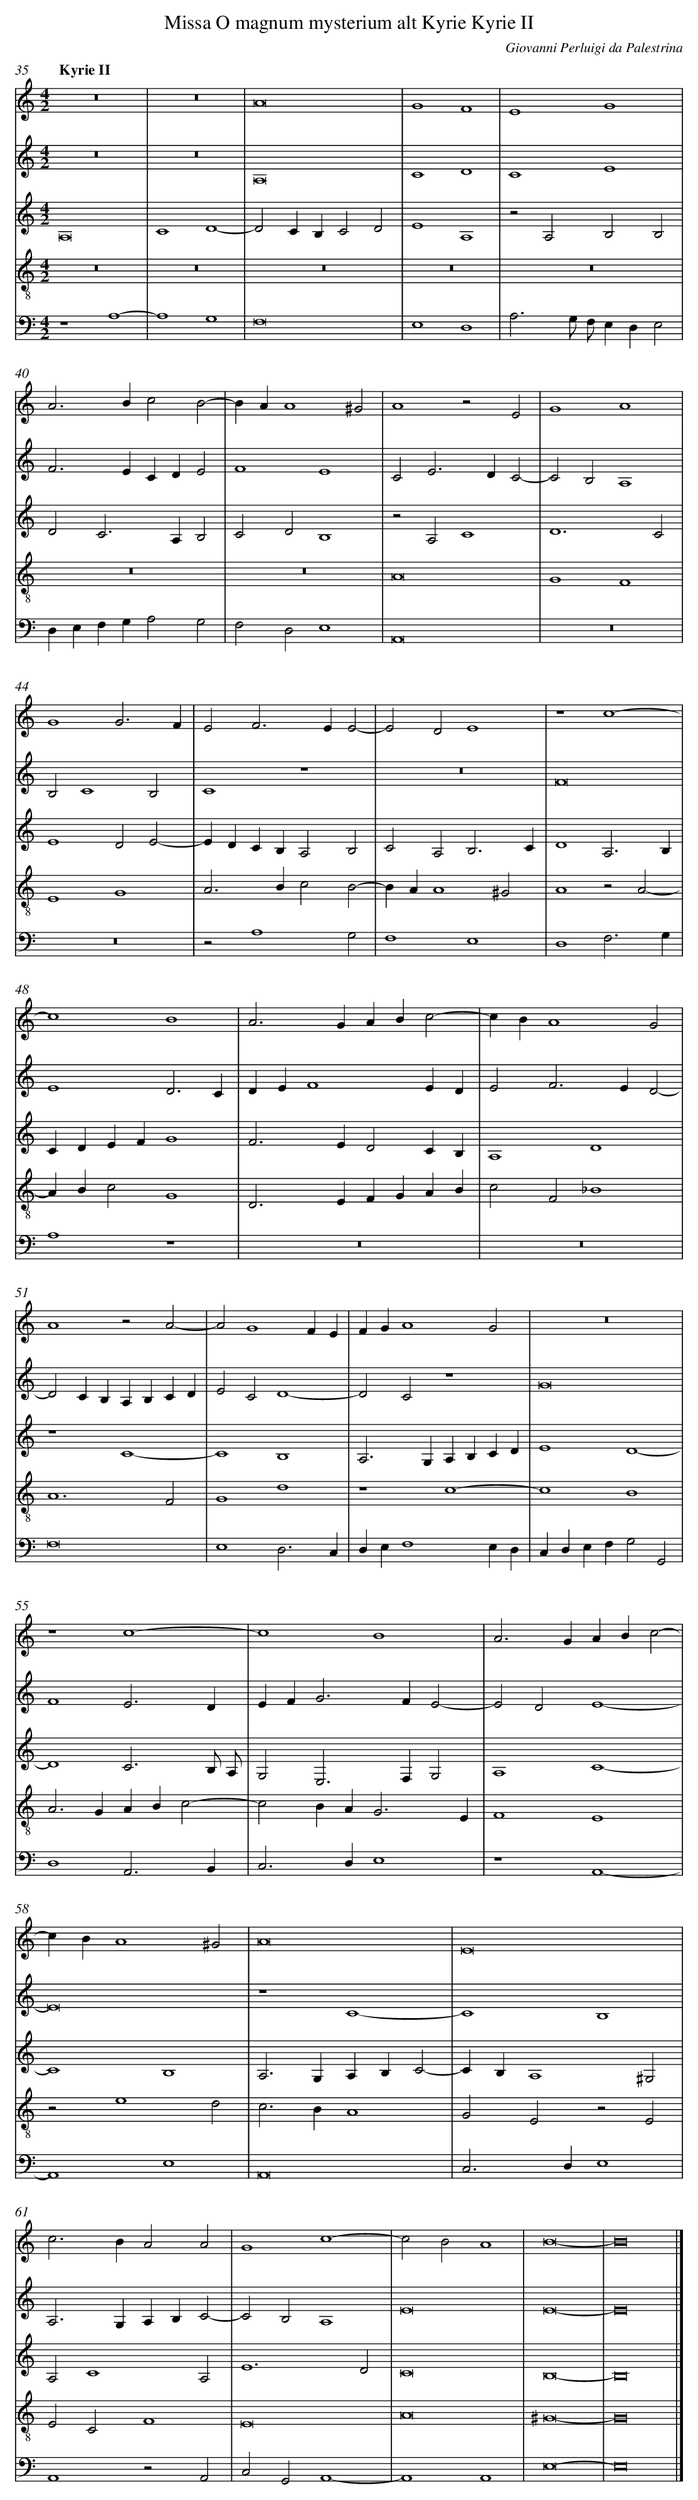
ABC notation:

X:1
T: Missa O magnum mysterium alt Kyrie Kyrie II
C: Giovanni Perluigi da Palestrina
L: 1/4
M: 4/2
Q: "Kyrie II"
V: 1 clef=treble
V: 2 clef=treble
V: 3 clef=treble
V: 4 clef=treble-8
V: 5 clef=bass
K: C
[V:1] z8 |
[V:2] z8 |
[V:3] A,8 |
[V:4] z8 |
[V:5] z4A,4- |
[V:1] z8 |
[V:2] z8 |
[V:3] C4D4- |
[V:4] z8 |
[V:5] A,4G,4 |
[V:1] A8 |
[V:2] A,8 |
[V:3] D2CB,C2D2 |
[V:4] z8 |
[V:5] F,8 |
[V:1] G4F4 |
[V:2] C4D4 |
[V:3] E4A,4 |
[V:4] z8 |
[V:5] E,4D,4 |
[V:1] E4G4 |
[V:2] C4E4 |
[V:3] z2A,2B,2B,2 |
[V:4] z8 |
[V:5] A,3G,/ F,/E,D,E,2 |
[V:1] A2>B2c2B2- |
[V:2] F2>E2CDE2 |
[V:3] D2C2>A,2B,2 |
[V:4] z8 |
[V:5] D,E,F,G,A,2G,2 |
[V:1] BAA4^G2 |
[V:2] F4E4 |
[V:3] C2D2B,4 |
[V:4] z8 |
[V:5] F,2D,2E,4 |
[V:1] A4z2E2 |
[V:2] C2E2>D2C2- |
[V:3] z2A,2C4 |
[V:4] A8 |
[V:5] A,,8 |
[V:1] G4A4 |
[V:2] C2B,2A,4 |
[V:3] D6C2 |
[V:4] G4F4 |
[V:5] z8 |
[V:1] G4G3F |
[V:2] B,2C4B,2 |
[V:3] E4D2E2- |
[V:4] E4G4 |
[V:5] z8 |
[V:1] E2F2>E2E2- |
[V:2] C4z4 |
[V:3] EDCB,A,2B,2 |
[V:4] A2>B2c2B2- |
[V:5] z2A,4G,2 |
[V:1] E2D2E4 |
[V:2] z8 |
[V:3] C2A,2B,3C |
[V:4] BAA4^G2 |
[V:5] F,4E,4 |
[V:1] z4c4- |
[V:2] F8 |
[V:3] D4A,3B, |
[V:4] A4z2A2- |
[V:5] D,4F,3G, |
[V:1] c4B4 |
[V:2] E4D3C |
[V:3] CDEFG4 |
[V:4] ABc2G4 |
[V:5] A,4z4 |
[V:1] A2>G2ABc2- |
[V:2] DEF4ED |
[V:3] F2>E2D2CB, |
[V:4] D2>E2FGAB |
[V:5] z8 |
[V:1] cBA4G2 |
[V:2] E2F2>E2D2- |
[V:3] A,4D4 |
[V:4] c2F2_B4 |
[V:5] z8 |
[V:1] A4z2A2- |
[V:2] D2CB,A,B,CD |
[V:3] z4C4- |
[V:4] A6F2 |
[V:5] F,8 |
[V:1] A2G4FE |
[V:2] E2C2D4- |
[V:3] C4B,4 |
[V:4] G4d4 |
[V:5] E,4D,3C, |
[V:1] FGA4G2 |
[V:2] D2C2z4 |
[V:3] A,2>G,2A,B,CD |
[V:4] z4c4- |
[V:5] D,E,F,4E,D, |
[V:1] z8 |
[V:2] G8 |
[V:3] E4D4- |
[V:4] c4B4 |
[V:5] C,D,E,F,G,2G,,2 |
[V:1] z4c4- |
[V:2] F4E3D |
[V:3] D4C3B,/ A,/ |
[V:4] A2>G2ABc2- |
[V:5] D,4A,,3B,, |
[V:1] c4B4 |
[V:2] EF2<G2FE2- |
[V:3] G,2E,2>F,2G,2 |
[V:4] c2BA2<G2E |
[V:5] C,2>D,2E,4 |
[V:1] A2>G2ABc2- |
[V:2] E2D2E4- |
[V:3] A,4C4- |
[V:4] F4E4 |
[V:5] z4A,,4- |
[V:1] cBA4^G2 |
[V:2] E8 |
[V:3] C4B,4 |
[V:4] z2e4d2 |
[V:5] A,,4E,4 |
[V:1] A8 |
[V:2] z4C4- |
[V:3] A,2>G,2A,B,C2- |
[V:4] c2>B2A4 |
[V:5] A,,8 |
[V:1] E8 |
[V:2] C4B,4 |
[V:3] CB,A,4^G,2 |
[V:4] G2E2z2E2 |
[V:5] C,2>D,2E,4 |
[V:1] c2>B2A2A2 |
[V:2] A,2>G,2A,B,C2- |
[V:3] A,2C4A,2 |
[V:4] E2C2F4 |
[V:5] A,,4z2A,,2 |
[V:1] G4c4- |
[V:2] C2B,2A,4 |
[V:3] E6D2 |
[V:4] E8 |
[V:5] C,2G,,2A,,4- |
[V:1] c2B2A4 |
[V:2] E8 |
[V:3] C8 |
[V:4] A8 |
[V:5] A,,4A,,4 |
[V:1] B8- |
[V:2] E8- |
[V:3] B,8- |
[V:4] ^G8- |
[V:5] E,8- |
[V:1] B8 |]
[V:2] E8 |]
[V:3] B,8 |]
[V:4] G8 |]
[V:5] E,8 |]
